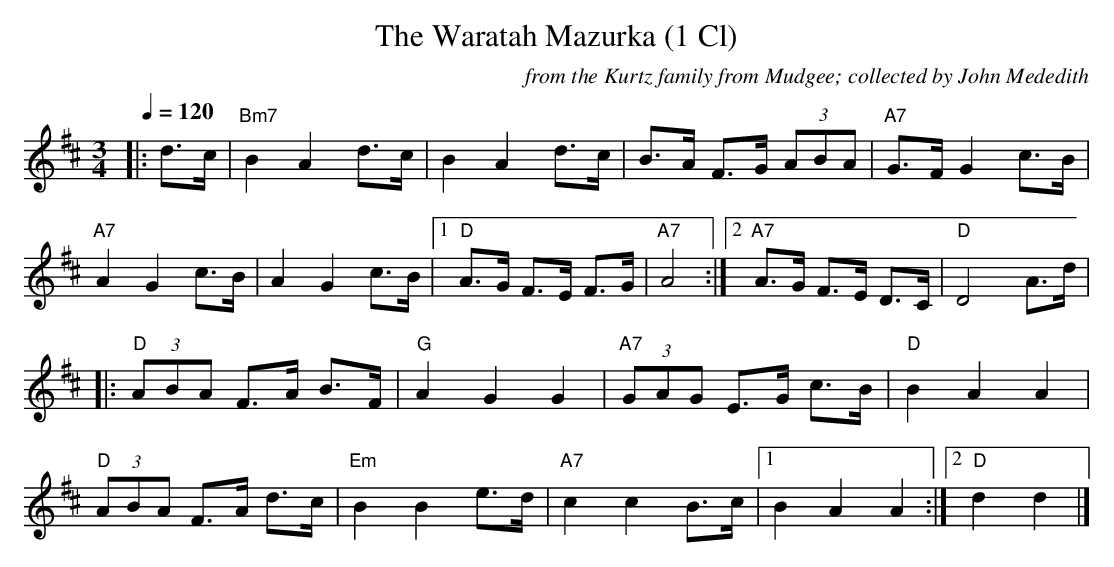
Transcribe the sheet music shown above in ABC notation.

X:1
T:Waratah Mazurka (1 Cl), The
M:3/4
L:1/8
Q:1/4=120
C:from the Kurtz family from Mudgee; collected by John Mededith
K:Dmaj
|:d>c|"Bm7"B2A2d>c|B2A2d>c|B>A F>G (3ABA|"A7"G>FG2c>B|
"A7"A2G2c>B|A2G2c>B|1"D"A>G F>E F>G|"A7"A4:|2"A7"A>G F>E D>C |"D"D4A>d|
|:"D"(3ABA F>A B>F|"G"A2G2G2|"A7"(3GAG E>G c>B|"D"B2A2A2|
"D"(3ABA F>A d>c|"Em"B2B2e>d|"A7"c2c2B>c|1B2A2A2:|2"D"d2d2|]
